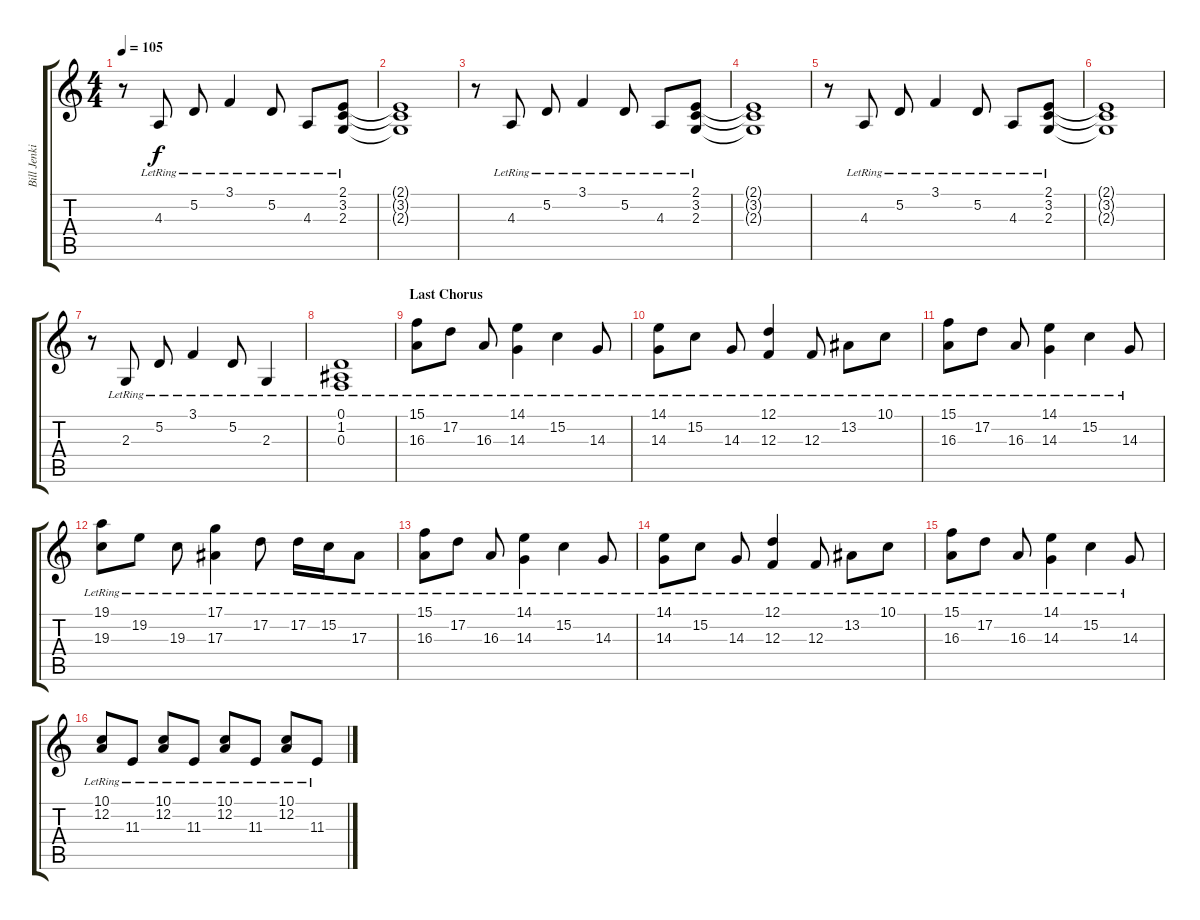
\track ("Bill Jenkins [Piano]" "Bill Jenki") {instrument brightacousticpiano}
\staff {score tabs}
\tuning (D4 A3 F3 C3 G2 D2) {hide}
\ts (4 4)
\tempo 105
\clef g2
\ks c
r.8{dy f} 4.3{lr}.8 5.2{lr}.8 3.1{lr}.4 5.2{lr}.8 4.3{lr}.8 (2.1{lr} 3.2{lr} 2.3{lr}).8 |
(2.1{t} 3.2{t} 2.3{t}).1 |
r.8 4.3{lr}.8 5.2{lr}.8 3.1{lr}.4 5.2{lr}.8 4.3{lr}.8 (2.1{lr} 3.2{lr} 2.3{lr}).8 |
(2.1{t} 3.2{t} 2.3{t}).1 |
r.8 4.3{lr}.8 5.2{lr}.8 3.1{lr}.4 5.2{lr}.8 4.3{lr}.8 (2.1{lr} 3.2{lr} 2.3{lr}).8 |
(2.1{t} 3.2{t} 2.3{t}).1 |
r.8 2.3{lr}.8 5.2{lr}.8 3.1{lr}.4 5.2{lr}.8 2.3{lr}.4 |
(0.1{lr} 1.2{lr} 0.3{lr}).1 |
\section ("" "Last Chorus")
(15.1{lr} 16.3{lr}).8 17.2{lr}.8 16.3{lr}.8 (14.1{lr} 14.3{lr}).4 15.2{lr}.4 14.3{lr}.8 |
(14.1{lr} 14.3{lr}).8 15.2{lr}.8 14.3{lr}.8 (12.1{lr} 12.3{lr}).4 12.3{lr}.8 13.2{lr}.8 10.1{lr}.8 |
(15.1{lr} 16.3{lr}).8 17.2{lr}.8 16.3{lr}.8 (14.1{lr} 14.3{lr}).4 15.2{lr}.4 14.3{lr}.8 |
(19.1{lr} 19.3{lr}).8 19.2{lr}.8 19.3{lr}.8 (17.1{lr} 17.3{lr}).4 17.2{lr}.8 17.2{lr}.16 15.2{lr}.16 17.3{lr}.8 |
(15.1{lr} 16.3{lr}).8 17.2{lr}.8 16.3{lr}.8 (14.1{lr} 14.3{lr}).4 15.2{lr}.4 14.3{lr}.8 |
(14.1{lr} 14.3{lr}).8 15.2{lr}.8 14.3{lr}.8 (12.1{lr} 12.3{lr}).4 12.3{lr}.8 13.2{lr}.8 10.1{lr}.8 |
(15.1{lr} 16.3{lr}).8 17.2{lr}.8 16.3{lr}.8 (14.1{lr} 14.3{lr}).4 15.2{lr}.4 14.3{lr}.8 |
(10.1{lr} 12.2{lr}).8 11.3{lr}.8 (10.1{lr} 12.2{lr}).8 11.3{lr}.8 (10.1{lr} 12.2{lr}).8 11.3{lr}.8 (10.1{lr} 12.2{lr}).8 11.3{lr}.8
